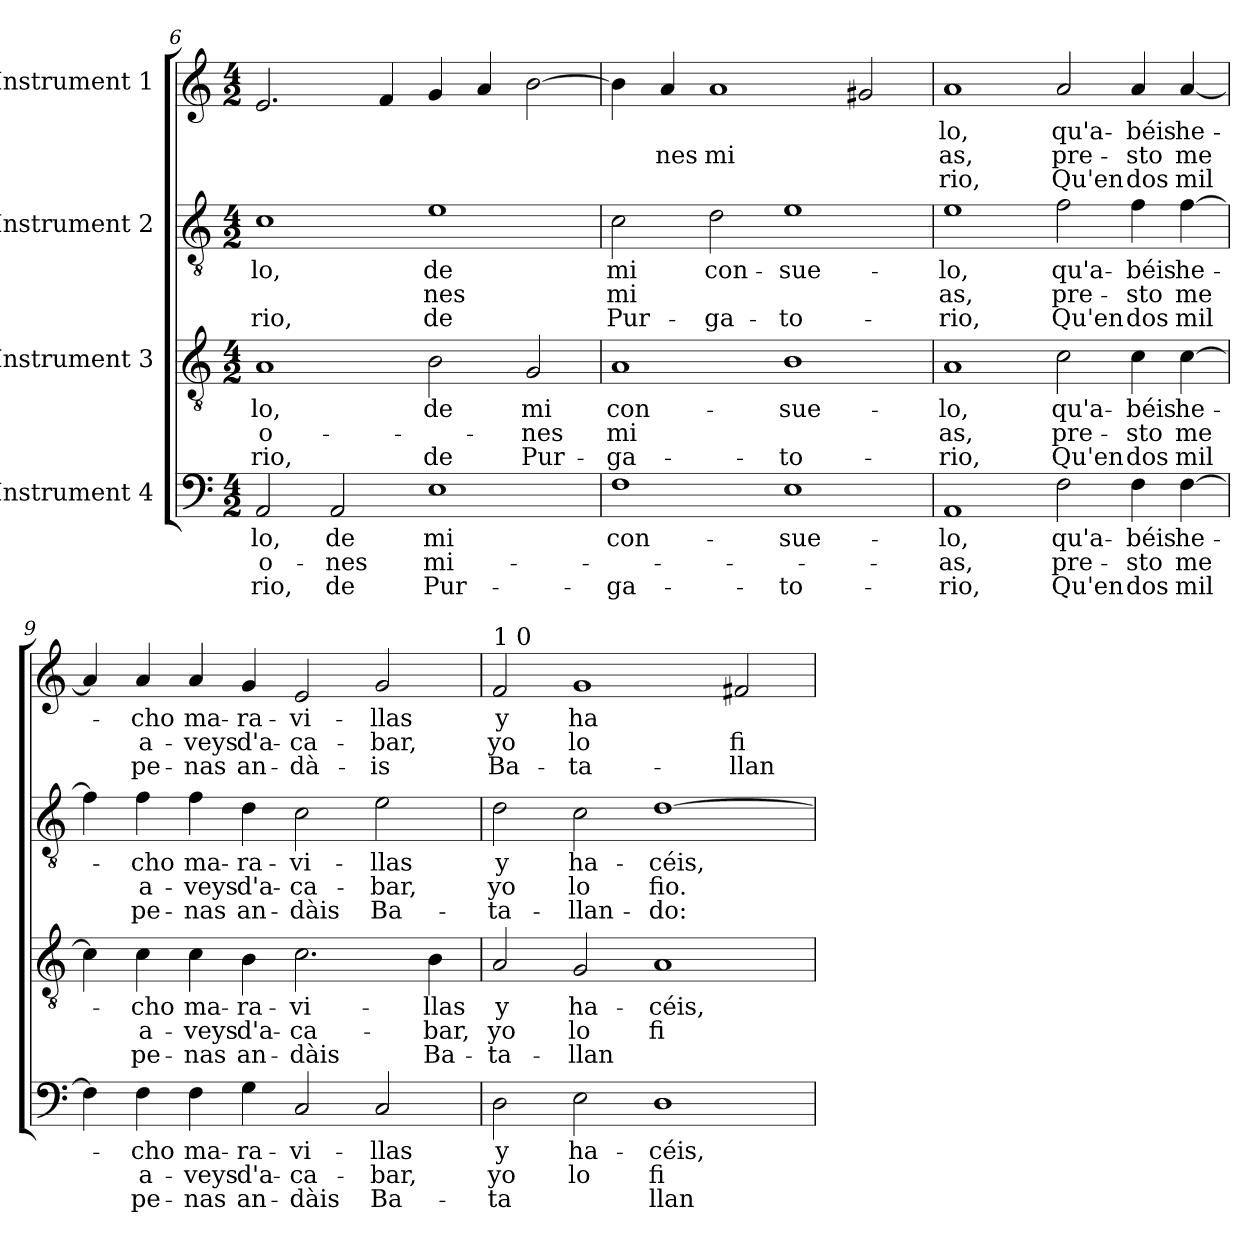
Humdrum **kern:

**kern	**text	**text	**text	**kern	**text	**text	**text	**kern	**text	**text	**text	**kern	**text	**text	**text
*part4	*part4	*part4	*part4	*part3	*part3	*part3	*part3	*part2	*part2	*part2	*part2	*part1	*part1	*part1	*part1
*staff4	*staff4	*staff4	*staff4	*staff3	*staff3	*staff3	*staff3	*staff2	*staff2	*staff2	*staff2	*staff1	*staff1	*staff1	*staff1
*I"Instrument 4	*	*	*	*I"Instrument 3	*	*	*	*I"Instrument 2	*	*	*	*I"Instrument 1	*	*	*
!!LO:LB:g=z
*clefF4	*	*	*	*clefGv2	*	*	*	*clefGv2	*	*	*	*clefG2	*	*	*
*k[]	*	*	*	*k[]	*	*	*	*k[]	*	*	*	*k[]	*	*	*
*C:	*	*	*	*C:	*	*	*	*C:	*	*	*	*C:	*	*	*
*M4/2	*	*	*	*M4/2	*	*	*	*M4/2	*	*	*	*M4/2	*	*	*
=6	=6	=6	=6	=6	=6	=6	=6	=6	=6	=6	=6	=6	=6	=6	=6
!	!LO:LY:b:rj	!LO:LY:b:rj	!LO:LY:b:rj	!	!LO:LY:b:rj	!LO:LY:b:rj	!LO:LY:b:rj	!	!LO:LY:b:rj	!LO:LY:b:rj	!LO:LY:b:rj	!	!LO:LY:b:rj	!	!
2AA/	-lo,	o-	-rio,	1A	-lo,	o-	-rio,	1c	-lo,	.	rio,	2.e/	--	.	.
!	!LO:LY:b:rj	!LO:LY:b:rj	!LO:LY:b:rj	!	!	!	!	!	!	!	!	!	!	!	!
2AA/	de	nes	de	.	.	.	.	.	.	.	.	.	.	.	.
!	!	!	!	!	!	!	!	!	!	!	!	!	!LO:LY:b:rj	!	!
.	.	.	.	.	.	.	.	.	.	.	.	4f/	--	.	.
!	!LO:LY:b:rj	!LO:LY:b:rj	!LO:LY:b:rj	!	!LO:LY:b:rj	!LO:LY:b:rj	!LO:LY:b:rj	!	!LO:LY:b:rj	!LO:LY:b:rj	!LO:LY:b:rj	!	!LO:LY:b:rj	!	!
1E	mi	mi-	-Pur-	2B\	de	.	de	1e	de	nes	de	4g/	--	.	.
!	!	!	!	!	!	!	!	!	!	!	!	!	!LO:LY:b:rj	!	!
.	.	.	.	.	.	.	.	.	.	.	.	4a/	--	.	.
!	!	!	!	!	!LO:LY:b:rj	!LO:LY:b:rj	!LO:LY:b:rj	!	!	!	!	!	!LO:LY:b:rj	!	!
.	.	.	.	2G/	mi	nes	Pur-	.	.	.	.	[>2b\	--	.	.
=7	=7	=7	=7	=7	=7	=7	=7	=7	=7	=7	=7	=7	=7	=7	=7
!	!LO:LY:b:rj	!	!LO:LY:b:rj	!	!LO:LY:b:rj	!LO:LY:b:rj	!LO:LY:b:rj	!	!LO:LY:b:rj	!LO:LY:b:rj	!LO:LY:b:rj	!	!LO:LY:b:rj	!LO:LY:b:rj	!
1F	-con-	.	-ga-	1A	-con-	-mi-	-ga-	2c\	mi	mi-	-Pur-	4b\]	--	--	.
!	!	!	!	!	!	!	!	!	!	!	!	!	!LO:LY:b:rj	!LO:LY:b:rj	!
.	.	.	.	.	.	.	.	.	.	.	.	4a/	--	-nes	.
!	!	!	!	!	!	!	!	!	!LO:LY:b:rj	!LO:LY:b:rj	!LO:LY:b:rj	!	!LO:LY:b:rj	!LO:LY:b:rj	!
.	.	.	.	.	.	.	.	2d\	-con-	--	-ga-	1a	-	-mi-	.
!	!LO:LY:b:rj	!	!LO:LY:b:rj	!	!LO:LY:b:rj	!LO:LY:b:rj	!LO:LY:b:rj	!	!LO:LY:b:rj	!LO:LY:b:rj	!LO:LY:b:rj	!	!	!	!
1E	-sue-	.	-to-	1B	-sue-	--	-to-	1e	-sue-	--	-to-	.	.	.	.
!	!	!	!	!	!	!	!	!	!	!	!	!	!LO:LY:b:rj	!LO:LY:b:rj	!
.	.	.	.	.	.	.	.	.	.	.	.	2g#X/	--	--	.
=8	=8	=8	=8	=8	=8	=8	=8	=8	=8	=8	=8	=8	=8	=8	=8
!	!LO:LY:b:rj	!LO:LY:b:rj	!LO:LY:b:rj	!	!LO:LY:b:rj	!LO:LY:b:rj	!LO:LY:b:rj	!	!LO:LY:b:rj	!LO:LY:b:rj	!LO:LY:b:rj	!	!LO:LY:b:rj	!LO:LY:b:rj	!LO:LY:b:rj
1AA	-lo,	as,	rio,	1A	-lo,	as,	rio,	1e	-lo,	as,	rio,	1a	-lo,	as,	rio,
!	!LO:LY:b:rj	!LO:LY:b:rj	!LO:LY:b:rj	!	!LO:LY:b:rj	!LO:LY:b:rj	!LO:LY:b:rj	!	!LO:LY:b:rj	!LO:LY:b:rj	!LO:LY:b:rj	!	!LO:LY:b:rj	!LO:LY:b:rj	!LO:LY:b:rj
2F\	qu'a-	-pre-	-Qu'en	2c\	qu'a-	-pre-	-Qu'en	2f\	qu'a-	-pre-	-Qu'en	2a/	qu'a-	-pre-	-Qu'en
!	!LO:LY:b:rj	!LO:LY:b:rj	!LO:LY:b:rj	!	!LO:LY:b:rj	!LO:LY:b:rj	!LO:LY:b:rj	!	!LO:LY:b:rj	!LO:LY:b:rj	!LO:LY:b:rj	!	!LO:LY:b:rj	!LO:LY:b:rj	!LO:LY:b:rj
4F\	béis	sto	dos	4c\	béis	sto	dos	4f\	béis	sto	dos	4a/	béis	sto	dos
!	!LO:LY:b:rj	!LO:LY:b:rj	!LO:LY:b:rj	!	!LO:LY:b:rj	!LO:LY:b:rj	!LO:LY:b:rj	!	!LO:LY:b:rj	!LO:LY:b:rj	!LO:LY:b:rj	!	!LO:LY:b:rj	!LO:LY:b:rj	!LO:LY:b:rj
[>4F\	he-	-me	mil	[>4c\	he-	-me	mil	[>4f\	he-	-me	mil	[<4a/	he-	-me	mil
=9	=9	=9	=9	=9	=9	=9	=9	=9	=9	=9	=9	=9	=9	=9	=9
!	!LO:LY:b:rj	!LO:LY:b:rj	!LO:LY:b:rj	!	!LO:LY:b:rj	!LO:LY:b:rj	!LO:LY:b:rj	!	!LO:LY:b:rj	!LO:LY:b:rj	!LO:LY:b:rj	!	!LO:LY:b:rj	!LO:LY:b:rj	!LO:LY:b:rj
4F\]	.	.	-	4c\]	.	.	-	4f\]	.	.	-	4a/]	.	.	-
!	!LO:LY:b:rj	!LO:LY:b:rj	!LO:LY:b:rj	!	!LO:LY:b:rj	!LO:LY:b:rj	!LO:LY:b:rj	!	!LO:LY:b:rj	!LO:LY:b:rj	!LO:LY:b:rj	!	!LO:LY:b:rj	!LO:LY:b:rj	!LO:LY:b:rj
4F\	-cho	a-	-pe-	4c\	-cho	a-	-pe-	4f\	-cho	a-	-pe-	4a/	-cho	a-	-pe-
!	!LO:LY:b:rj	!LO:LY:b:rj	!LO:LY:b:rj	!	!LO:LY:b:rj	!LO:LY:b:rj	!LO:LY:b:rj	!	!LO:LY:b:rj	!LO:LY:b:rj	!LO:LY:b:rj	!	!LO:LY:b:rj	!LO:LY:b:rj	!LO:LY:b:rj
4F\	-ma-	-veys	nas	4c\	-ma-	-veys	nas	4f\	-ma-	-veys	nas	4a/	-ma-	-veys	nas
!	!LO:LY:b:rj	!LO:LY:b:rj	!LO:LY:b:rj	!	!LO:LY:b:rj	!LO:LY:b:rj	!LO:LY:b:rj	!	!LO:LY:b:rj	!LO:LY:b:rj	!LO:LY:b:rj	!	!LO:LY:b:rj	!LO:LY:b:rj	!LO:LY:b:rj
4G\	ra-	-d'a-	-an-	4B\	ra-	-d'a-	-an-	4d\	ra-	-d'a-	-an-	4g/	ra-	-d'a-	-an-
!	!LO:LY:b:rj	!LO:LY:b:rj	!LO:LY:b:rj	!	!LO:LY:b:rj	!LO:LY:b:rj	!LO:LY:b:rj	!	!LO:LY:b:rj	!LO:LY:b:rj	!LO:LY:b:rj	!	!LO:LY:b:rj	!LO:LY:b:rj	!LO:LY:b:rj
2C/	-vi-	-ca-	-dàis	2.c\	-vi-	-ca-	-dàis	2c\	-vi-	-ca-	-dàis	2e/	-vi-	-ca-	-dà-
!	!LO:LY:b:rj	!LO:LY:b:rj	!LO:LY:b:rj	!	!	!	!	!	!LO:LY:b:rj	!LO:LY:b:rj	!LO:LY:b:rj	!	!LO:LY:b:rj	!LO:LY:b:rj	!LO:LY:b:rj
2C/	llas	bar,	Ba-	.	.	.	.	2e\	llas	bar,	Ba-	2g/	-llas	bar,	is
!	!	!	!	!	!LO:LY:b:rj	!LO:LY:b:rj	!LO:LY:b:rj	!	!	!	!	!	!	!	!
.	.	.	.	4B\	llas	bar,	Ba-	.	.	.	.	.	.	.	.
!!LO:LB:g=z
=10	=10	=10	=10	=10	=10	=10	=10	=10	=10	=10	=10	=10	=10	=10	=10
!	!	!	!	!	!	!	!	!	!	!	!	!LO:TX:a:t=1 0	!	!	!
!	!LO:LY:b:rj	!LO:LY:b:rj	!LO:LY:b:rj	!	!LO:LY:b:rj	!LO:LY:b:rj	!LO:LY:b:rj	!	!LO:LY:b:rj	!LO:LY:b:rj	!LO:LY:b:rj	!	!LO:LY:b:rj	!LO:LY:b:rj	!LO:LY:b:rj
2D\	-y	yo	ta-	2A/	-y	yo	ta-	2d\	-y	yo	ta-	2f/	y	yo	Ba-
!	!LO:LY:b:rj	!LO:LY:b:rj	!LO:LY:b:rj	!	!LO:LY:b:rj	!LO:LY:b:rj	!LO:LY:b:rj	!	!LO:LY:b:rj	!LO:LY:b:rj	!LO:LY:b:rj	!	!LO:LY:b:rj	!LO:LY:b:rj	!LO:LY:b:rj
2E\	-ha-	-lo	-	2G/	-ha-	-lo	llan-	2c\	-ha-	-lo	llan-	1g	-ha-	-lo	ta-
!	!LO:LY:b:rj	!LO:LY:b:rj	!LO:LY:b:rj	!	!LO:LY:b:rj	!LO:LY:b:rj	!LO:LY:b:rj	!	!LO:LY:b:rj	!LO:LY:b:rj	!LO:LY:b:rj	!	!	!	!
1D	-céis,	fi-	-llan-	1A	-céis,	fi-	--	[>1d	-céis,	fio.	do:	.	.	.	.
!	!	!	!	!	!	!	!	!	!	!	!	!	!LO:LY:b:rj	!LO:LY:b:rj	!LO:LY:b:rj
.	.	.	.	.	.	.	.	.	.	.	.	2f#X/	--	-fi-	-llan-
=	=	=	=	=	=	=	=	=	=	=	=	=	=	=	=
*-	*-	*-	*-	*-	*-	*-	*-	*-	*-	*-	*-	*-	*-	*-	*-
